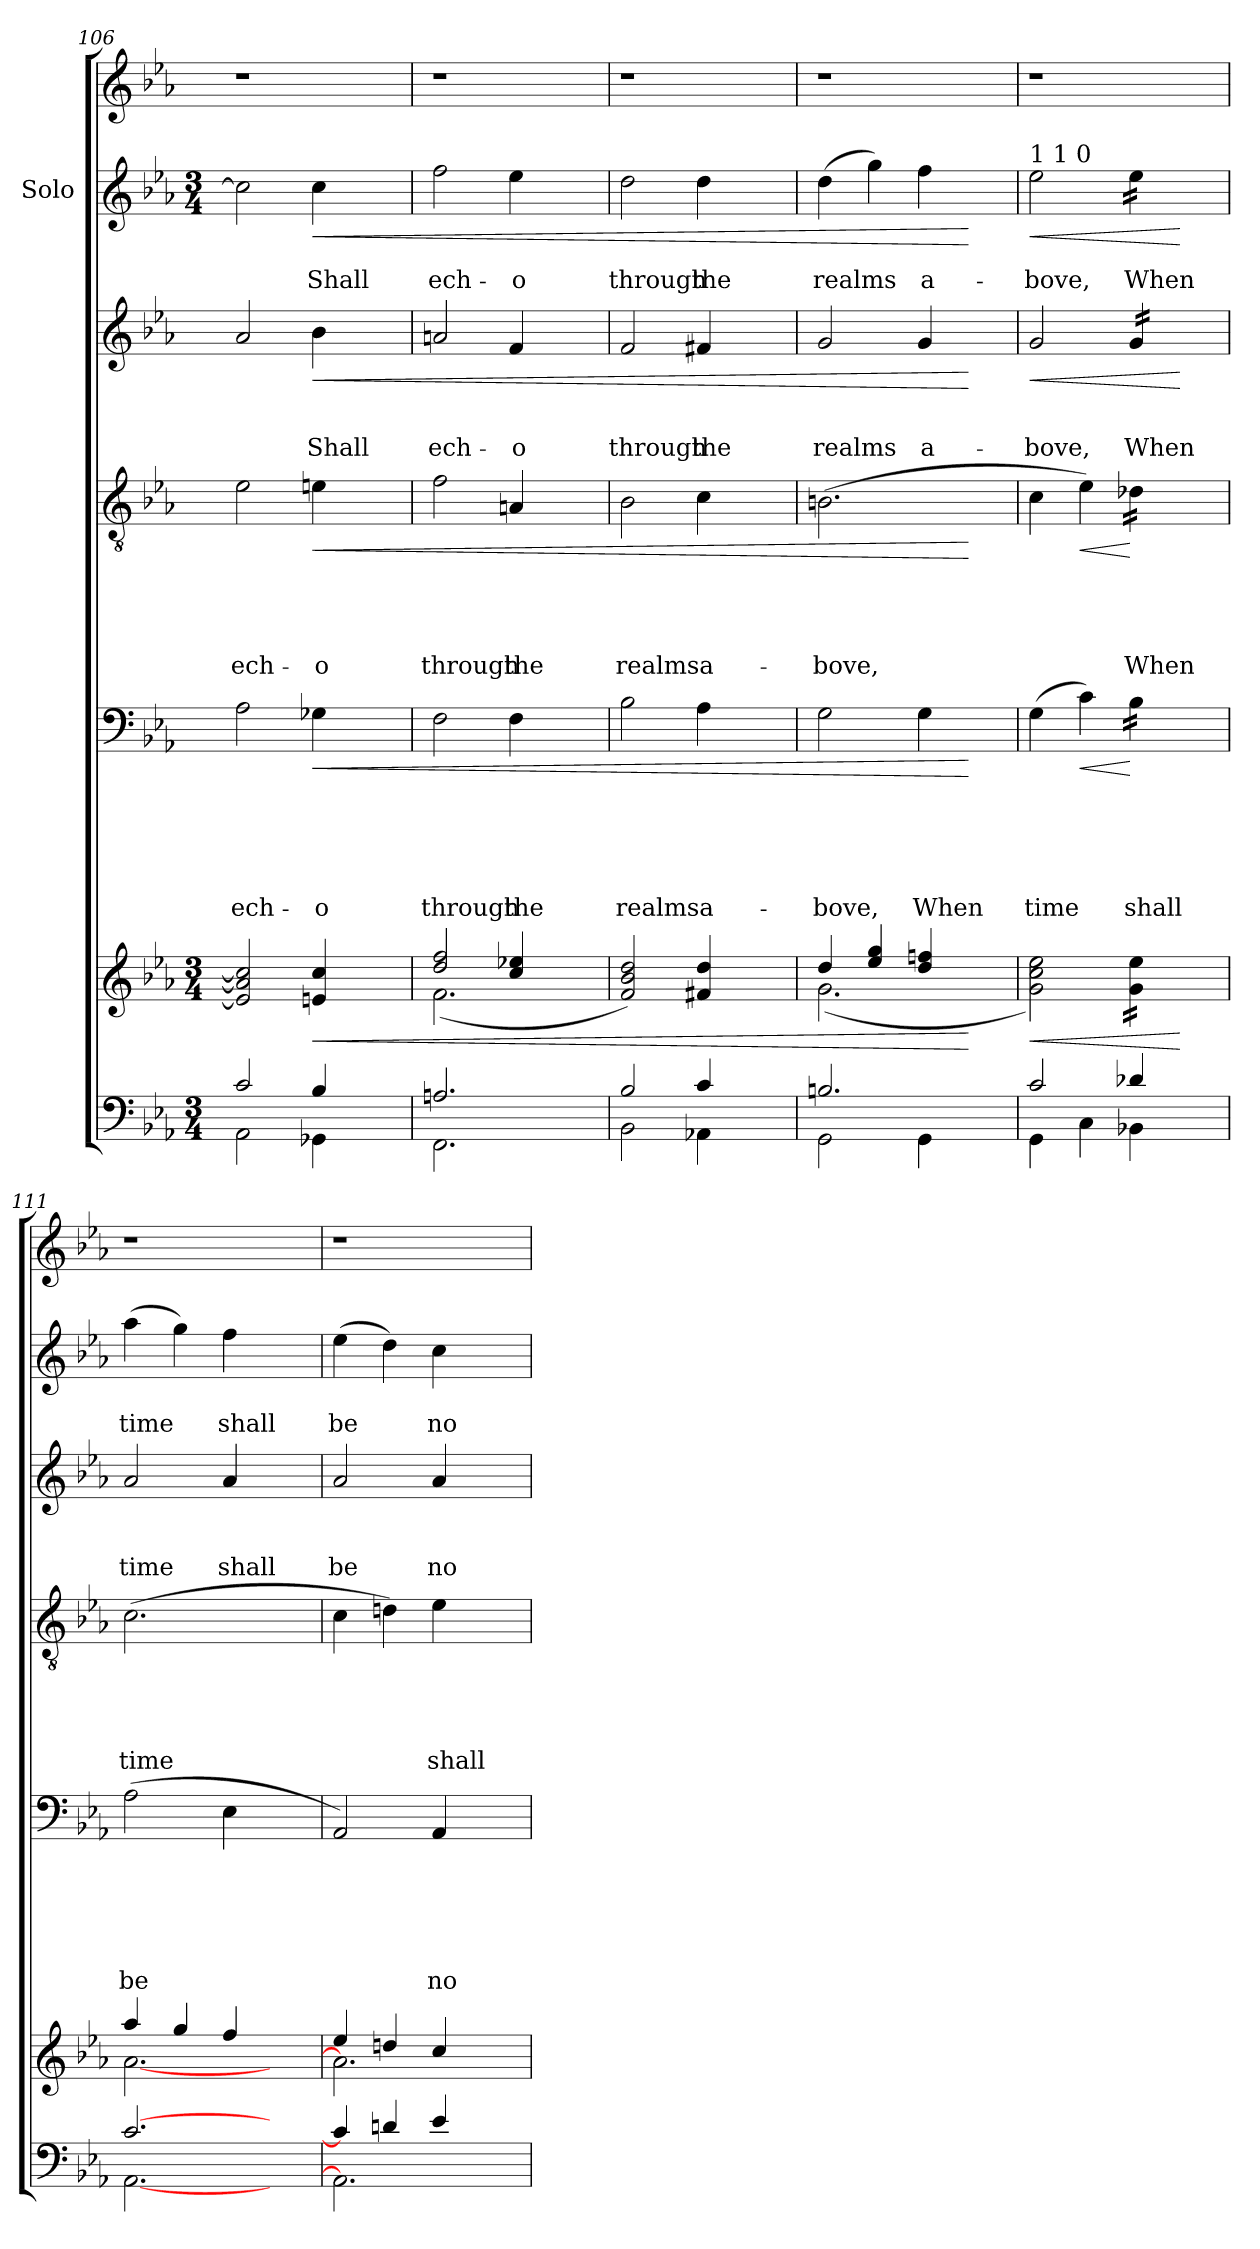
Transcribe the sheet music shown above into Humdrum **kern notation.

**kern	**kern	**dynam	**kern	**text	**text	**text	**text	**text	**text	**dynam	**kern	**text	**text	**text	**text	**text	**dynam	**kern	**text	**text	**text	**dynam	**kern	**text	**text	**dynam	**kern
*part7	*part6	*part6	*part5	*part5	*part5	*part5	*part5	*part5	*part5	*part5	*part4	*part4	*part4	*part4	*part4	*part4	*part4	*part3	*part3	*part3	*part3	*part3	*part2	*part2	*part2	*part2	*part1
*staff7	*staff6	*staff6	*staff5	*staff5	*staff5	*staff5	*staff5	*staff5	*staff5	*staff5	*staff4	*staff4	*staff4	*staff4	*staff4	*staff4	*staff4	*staff3	*staff3	*staff3	*staff3	*staff3	*staff2	*staff2	*staff2	*staff2	*staff1
*	*	*	*	*	*	*	*	*	*	*	*	*	*	*	*	*	*	*	*	*	*	*	*I"Solo	*	*	*	*
*clefF4	*clefG2	*	*clefF4	*	*	*	*	*	*	*	*clefGv2	*	*	*	*	*	*	*clefG2	*	*	*	*	*clefG2	*	*	*	*clefG2
*k[b-e-a-]	*k[b-e-a-]	*	*k[b-e-a-]	*	*	*	*	*	*	*	*k[b-e-a-]	*	*	*	*	*	*	*k[b-e-a-]	*	*	*	*	*k[b-e-a-]	*	*	*	*k[b-e-a-]
*E-:	*E-:	*	*E-:	*	*	*	*	*	*	*	*E-:	*	*	*	*	*	*	*E-:	*	*	*	*	*E-:	*	*	*	*E-:
*M3/4	*M3/4	*	*	*	*	*	*	*	*	*	*	*	*	*	*	*	*	*	*	*	*	*	*M3/4	*	*	*	*
=106	=106	=106	=106	=106	=106	=106	=106	=106	=106	=106	=106	=106	=106	=106	=106	=106	=106	=106	=106	=106	=106	=106	=106	=106	=106	=106	=106
*^	*	*	*	*	*	*	*	*	*	*	*	*	*	*	*	*	*	*	*	*	*	*	*	*	*	*	*
!	!	!	!	!	!	!	!	!	!	!LO:LY:b	!	!	!	!	!	!	!LO:LY:b	!	!	!	!	!	!	!	!	!	!	!
2c/	2AA-\	2e-/] 2a-/] 2cc/]	.	2A-\	.	.	.	.	.	ech-	.	2e-\	.	.	.	.	ech-	.	2a-/	.	.	.	.	2cc\]	.	.	.	1r
!	!	!	!LO:HP:b	!	!	!	!	!	!	!LO:LY:b	!LO:HP:b	!	!	!	!	!	!LO:LY:b	!LO:HP:b	!	!	!	!LO:LY:b	!LO:HP:b	!	!	!LO:LY:b	!LO:HP:b	!
4B-/	4GG-X\	4en/ 4cc/	<	4G-X\	.	.	.	.	.	-o	<	4en\	.	.	.	.	-o	<	4b-\	.	.	Shall	<	4cc\	.	Shall	<	.
4ryy	4ryy	4ryy	.	4ryy	.	.	.	.	.	.	.	4ryy	.	.	.	.	.	.	4ryy	.	.	.	.	4ryy	.	.	.	.
=107	=107	=107	=107	=107	=107	=107	=107	=107	=107	=107	=107	=107	=107	=107	=107	=107	=107	=107	=107	=107	=107	=107	=107	=107	=107	=107	=107	=107
*	*	*^	*	*	*	*	*	*	*	*	*	*	*	*	*	*	*	*	*	*	*	*	*	*	*	*	*	*
!	!	!	!	!	!	!	!	!	!	!	!LO:LY:b	!	!	!	!	!	!	!LO:LY:b	!	!	!	!	!LO:LY:b	!	!	!	!LO:LY:b	!	!
2.An/	2.FF\	2dd/ 2ff/	(<2.f\	.	2F\	.	.	.	.	.	through	.	2f\	.	.	.	.	through	.	2an/	.	.	ech-	.	2ff\	.	ech-	.	1r
!	!	!	!	!	!	!	!	!	!	!	!LO:LY:b	!	!	!	!	!	!	!LO:LY:b	!	!	!	!	!LO:LY:b	!	!	!	!LO:LY:b	!	!
.	.	4cc/ 4ee-X/	.	.	4F\	.	.	.	.	.	the	.	4An/	.	.	.	.	the	.	4f/	.	.	-o	.	4ee-\	.	-o	.	.
4ryy	4ryy	4ryy	4ryy	.	4ryy	.	.	.	.	.	.	.	4ryy	.	.	.	.	.	.	4ryy	.	.	.	.	4ryy	.	.	.	.
=108	=108	=108	=108	=108	=108	=108	=108	=108	=108	=108	=108	=108	=108	=108	=108	=108	=108	=108	=108	=108	=108	=108	=108	=108	=108	=108	=108	=108	=108
!	!	!	!	!	!	!	!	!	!	!	!LO:LY:b	!	!	!	!	!	!	!LO:LY:b	!	!	!	!	!LO:LY:b	!	!	!	!LO:LY:b	!	!
*	*	*v	*v	*	*	*	*	*	*	*	*	*	*	*	*	*	*	*	*	*	*	*	*	*	*	*	*	*	*
2B-/	2BB-\	2f/ 2b-/ 2dd/)	.	2B-\	.	.	.	.	.	realms	.	2B-\	.	.	.	.	realms	.	2f/	.	.	through	.	2dd\	.	through	.	1r
!	!	!	!	!	!	!	!	!	!	!LO:LY:b	!	!	!	!	!	!	!LO:LY:b	!	!	!	!	!LO:LY:b	!	!	!	!LO:LY:b	!	!
4c/	4AA-X\	4f#X/ 4dd/	.	4A-\	.	.	.	.	.	a-	.	4c\	.	.	.	.	a-	.	4f#X/	.	.	the	.	4dd\	.	the	.	.
4ryy	4ryy	4ryy	.	4ryy	.	.	.	.	.	.	.	4ryy	.	.	.	.	.	.	4ryy	.	.	.	.	4ryy	.	.	.	.
=109	=109	=109	=109	=109	=109	=109	=109	=109	=109	=109	=109	=109	=109	=109	=109	=109	=109	=109	=109	=109	=109	=109	=109	=109	=109	=109	=109	=109
*	*	*^	*	*	*	*	*	*	*	*	*	*	*	*	*	*	*	*	*	*	*	*	*	*	*	*	*	*
!	!	!	!	!	!	!	!	!	!	!	!LO:LY:b	!	!	!	!	!	!	!LO:LY:b	!	!	!	!	!LO:LY:b	!	!	!	!LO:LY:b	!	!
2.Bn/	2GG\	4dd/	(<2.g\	.	2G\	.	.	.	.	.	-bove,	.	(>2.Bn\	.	.	.	.	-bove,	.	2g/	.	.	realms	.	(>4dd\	.	realms	.	1r
.	.	4ee-/ 4gg/	.	.	.	.	.	.	.	.	.	.	.	.	.	.	.	.	.	.	.	.	.	.	4gg\)	.	.	.	.
!	!	!	!	!	!	!	!	!	!	!	!LO:LY:b	!	!	!	!	!	!	!	!	!	!	!	!LO:LY:b	!	!	!	!LO:LY:b	!	!
.	4GG\	4dd/ 4ffn/	.	.	4G\	.	.	.	.	.	When	.	.	.	.	.	.	.	.	4g/	.	.	a-	.	4ff\	.	a-	.	.
4ryy	4ryy	4ryy	4ryy	[	4ryy	.	.	.	.	.	.	[	4ryy	.	.	.	.	.	[	4ryy	.	.	.	[	4ryy	.	.	[	.
!!LO:LB:g=z
=110	=110	=110	=110	=110	=110	=110	=110	=110	=110	=110	=110	=110	=110	=110	=110	=110	=110	=110	=110	=110	=110	=110	=110	=110	=110	=110	=110	=110	=110
!	!	!	!	!	!	!	!	!	!	!	!	!	!	!	!	!	!	!	!	!	!	!	!	!	!LO:TX:a:t=1 1 0	!	!	!	!
!	!	!	!	!LO:HP:b	!	!	!	!	!	!	!LO:LY:b	!	!	!	!	!	!	!	!	!	!	!	!LO:LY:b	!LO:HP:b	!	!	!LO:LY:b	!LO:HP:b	!
*	*	*v	*v	*	*	*	*	*	*	*	*	*	*	*	*	*	*	*	*	*	*	*	*	*	*	*	*	*	*
2c/	4GG\	2g\ 2cc\ 2ee-\)	<	(>4G\	.	.	.	.	.	time	.	4c\	.	.	.	.	.	.	2g/	.	.	-bove,	<	2ee-\	.	-bove,	<	1r
!	!	!	!	!	!	!	!	!	!	!	!LO:HP:b	!	!	!	!	!	!	!LO:HP:b	!	!	!	!	!	!	!	!	!	!
.	4C\	.	.	4c\)	.	.	.	.	.	.	<	4e-\)	.	.	.	.	.	<	.	.	.	.	.	.	.	.	.	.
!	!	!	!	!	!	!	!	!	!	!LO:LY:b	!	!	!	!	!	!	!LO:LY:b	!	!	!	!	!LO:LY:b	!	!	!	!LO:LY:b	!	!
*	*	*tremolo	*	*	*	*	*	*	*	*	*	*	*	*	*	*	*	*	*	*	*	*	*	*	*	*	*	*
*	*	*	*	*tremolo	*	*	*	*	*	*	*	*	*	*	*	*	*	*	*	*	*	*	*	*	*	*	*	*
*	*	*	*	*	*	*	*	*	*	*	*	*tremolo	*	*	*	*	*	*	*	*	*	*	*	*	*	*	*	*
*	*	*	*	*	*	*	*	*	*	*	*	*	*	*	*	*	*	*	*tremolo	*	*	*	*	*	*	*	*	*
*	*	*	*	*	*	*	*	*	*	*	*	*	*	*	*	*	*	*	*	*	*	*	*	*tremolo	*	*	*	*
4d-X/	4BB-X\	16g\ 16ee-\LL	.	16B-\LL	.	.	.	.	.	shall	[	16d-X\LL	.	.	.	.	When	[	16g/LL	.	.	When	.	16ee-\LL	.	When	.	.
.	.	16g\ 16ee-\	.	16B-\	.	.	.	.	.	.	.	16d-X\	.	.	.	.	.	.	16g/	.	.	.	.	16ee-\	.	.	.	.
.	.	16g\ 16ee-\	.	16B-\	.	.	.	.	.	.	.	16d-X\	.	.	.	.	.	.	16g/	.	.	.	.	16ee-\	.	.	.	.
.	.	16g\ 16ee-\JJ	.	16B-\JJ	.	.	.	.	.	.	.	16d-X\JJ	.	.	.	.	.	.	16g/JJ	.	.	.	.	16ee-\JJ	.	.	.	.
*	*	*	*	*	*	*	*	*	*	*	*	*	*	*	*	*	*	*	*	*	*	*	*	*Xtremolo	*	*	*	*
*	*	*	*	*	*	*	*	*	*	*	*	*	*	*	*	*	*	*	*Xtremolo	*	*	*	*	*	*	*	*	*
*	*	*	*	*	*	*	*	*	*	*	*	*Xtremolo	*	*	*	*	*	*	*	*	*	*	*	*	*	*	*	*
*	*	*	*	*Xtremolo	*	*	*	*	*	*	*	*	*	*	*	*	*	*	*	*	*	*	*	*	*	*	*	*
*	*	*Xtremolo	*	*	*	*	*	*	*	*	*	*	*	*	*	*	*	*	*	*	*	*	*	*	*	*	*	*
4ryy	4ryy	4ryy	[	4ryy	.	.	.	.	.	.	.	4ryy	.	.	.	.	.	.	4ryy	.	.	.	[	4ryy	.	.	[	.
=111	=111	=111	=111	=111	=111	=111	=111	=111	=111	=111	=111	=111	=111	=111	=111	=111	=111	=111	=111	=111	=111	=111	=111	=111	=111	=111	=111	=111
*	*	*^	*	*	*	*	*	*	*	*	*	*	*	*	*	*	*	*	*	*	*	*	*	*	*	*	*	*
!	!	!	!	!	!	!	!	!	!	!	!LO:LY:b	!	!	!	!	!	!	!LO:LY:b	!	!	!	!	!LO:LY:b	!	!	!	!LO:LY:b	!	!
[>2.c/	[<2.AA-\	4aa-/	[<2.a-\	.	(>2A-\	.	.	.	.	.	be	.	(>2.c\	.	.	.	.	time	.	2a-/	.	.	time	.	(>4aa-\	.	time	.	1r
.	.	4gg/	.	.	.	.	.	.	.	.	.	.	.	.	.	.	.	.	.	.	.	.	.	.	4gg\)	.	.	.	.
!	!	!	!	!	!	!	!	!	!	!	!	!	!	!	!	!	!	!	!	!	!	!	!LO:LY:b	!	!	!	!LO:LY:b	!	!
.	.	4ff/	.	.	4E-\	.	.	.	.	.	.	.	.	.	.	.	.	.	.	4a-/	.	.	shall	.	4ff\	.	shall	.	.
4ryy	4ryy	4ryy	4ryy	.	4ryy	.	.	.	.	.	.	.	4ryy	.	.	.	.	.	.	4ryy	.	.	.	.	4ryy	.	.	.	.
=112	=112	=112	=112	=112	=112	=112	=112	=112	=112	=112	=112	=112	=112	=112	=112	=112	=112	=112	=112	=112	=112	=112	=112	=112	=112	=112	=112	=112	=112
!	!	!	!	!	!	!	!	!	!	!	!	!	!	!	!	!	!	!	!	!	!	!	!LO:LY:b	!	!	!	!LO:LY:b	!	!
4c/]	2.AA-\]	4ee-/	2.a-\]	.	2AA-/)	.	.	.	.	.	.	.	4c\	.	.	.	.	.	.	2a-/	.	.	be	.	(>4ee-\	.	be	.	1r
4dn/	.	4ddn/	.	.	.	.	.	.	.	.	.	.	4dn\)	.	.	.	.	.	.	.	.	.	.	.	4dd\)	.	.	.	.
!	!	!	!	!	!	!	!	!	!	!	!LO:LY:b	!	!	!	!	!	!	!LO:LY:b	!	!	!	!	!LO:LY:b	!	!	!	!LO:LY:b	!	!
4e-/	.	4cc/	.	.	4AA-/	.	.	.	.	.	no	.	4e-\	.	.	.	.	shall	.	4a-/	.	.	no	.	4cc\	.	no	.	.
4ryy	4ryy	4ryy	4ryy	.	4ryy	.	.	.	.	.	.	.	4ryy	.	.	.	.	.	.	4ryy	.	.	.	.	4ryy	.	.	.	.
*v	*v	*	*	*	*	*	*	*	*	*	*	*	*	*	*	*	*	*	*	*	*	*	*	*	*	*	*	*	*
*	*v	*v	*	*	*	*	*	*	*	*	*	*	*	*	*	*	*	*	*	*	*	*	*	*	*	*	*	*
=	=	=	=	=	=	=	=	=	=	=	=	=	=	=	=	=	=	=	=	=	=	=	=	=	=	=	=
*-	*-	*-	*-	*-	*-	*-	*-	*-	*-	*-	*-	*-	*-	*-	*-	*-	*-	*-	*-	*-	*-	*-	*-	*-	*-	*-	*-
